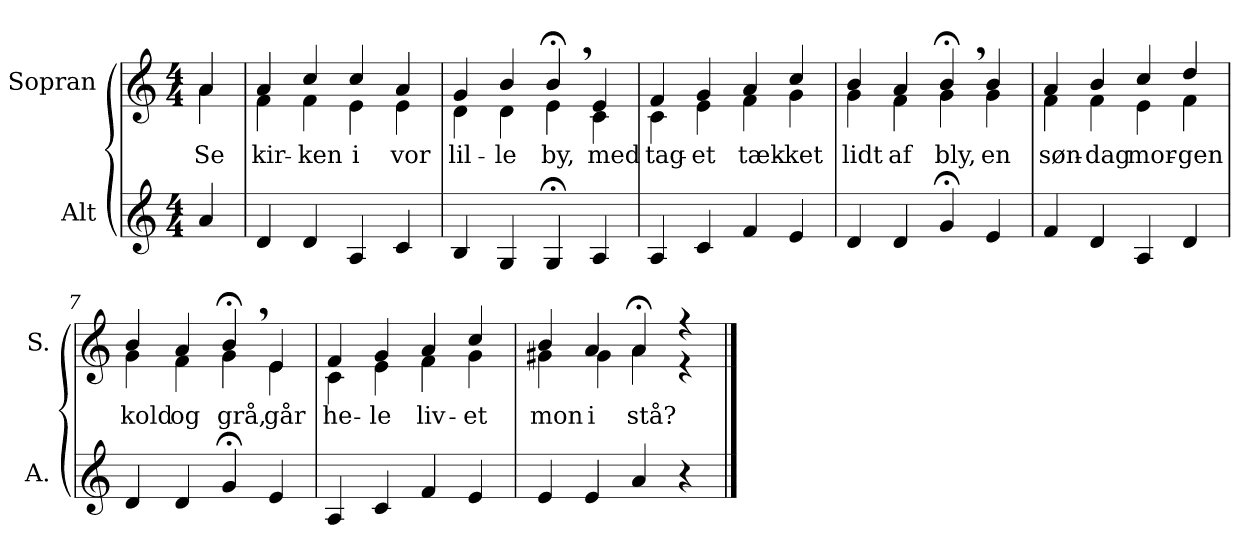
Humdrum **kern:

**kern	**kern	**text
*part2	*part1	*part1
*staff2	*staff1	*staff1
*I"Alt	*I"Sopran	*
*I'A.	*I'S.	*
*clefG2	*clefG2	*
*k[]	*k[]	*
*M4/4	*M4/4	*
=1	=1	=1
!	!	!LO:LY:b
*	*^	*
4a/	4a/	4a\	Se
=2	=2	=2	=2
!	!	!	!LO:LY:b
4d/	4a/	4f\	kir-
!	!	!	!LO:LY:b
4d/	4cc/	4f\	-ken
!	!	!	!LO:LY:b
4A/	4cc/	4e\	i
!	!	!	!LO:LY:b
4c/	4a/	4e\	vor
=3	=3	=3	=3
!	!	!	!LO:LY:b
4B/	4g/	4d\	lil-
!	!	!	!LO:LY:b
4G/	4b/	4d\	-le
!	!	!	!LO:LY:b
4G;</	4b;<,/	4e\	by,
!	!	!	!LO:LY:b
4A/	4e/	4c\	med
=4	=4	=4	=4
!	!	!	!LO:LY:b
4A/	4f/	4c\	tag-
!	!	!	!LO:LY:b
4c/	4g/	4e\	-et
!	!	!	!LO:LY:b
4f/	4a/	4f\	tæk-
!	!	!	!LO:LY:b
4e/	4cc/	4g\	-ket
=5	=5	=5	=5
!	!	!	!LO:LY:b
4d/	4b/	4g\	lidt
!	!	!	!LO:LY:b
4d/	4a/	4f\	af
!	!	!	!LO:LY:b
4g;</	4b;<,/	4g\	bly,
!	!	!	!LO:LY:b
4e/	4b/	4g\	en
=6	=6	=6	=6
!	!	!	!LO:LY:b
4f/	4a/	4f\	søn-
!	!	!	!LO:LY:b
4d/	4b/	4f\	-dag
!	!	!	!LO:LY:b
4A/	4cc/	4e\	mor-
!	!	!	!LO:LY:b
4d/	4dd/	4f\	-gen
!!LO:LB:g=z	!!
=7	=7	=7	=7
!	!	!	!LO:LY:b
4d/	4b/	4g\	kold
!	!	!	!LO:LY:b
4d/	4a/	4f\	og
!	!	!	!LO:LY:b
4g;</	4b;<,/	4g\	grå,
!	!	!	!LO:LY:b
4e/	4e/	4e\	går
=8	=8	=8	=8
!	!	!	!LO:LY:b
4A/	4f/	4c\	he-
!	!	!	!LO:LY:b
4c/	4g/	4e\	-le
!	!	!	!LO:LY:b
4f/	4a/	4f\	liv-
!	!	!	!LO:LY:b
4e/	4cc/	4g\	-et
=9	=9	=9	=9
!	!	!	!LO:LY:b
4e/	4b/	4g#X\	mon
!	!	!	!LO:LY:b
4e/	4a/	4g#\	i
!	!	!	!LO:LY:b
4a/	4a;</	4a\	stå?
4r	4r	4r	.
*	*v	*v	*
==	==	==
*-	*-	*-
